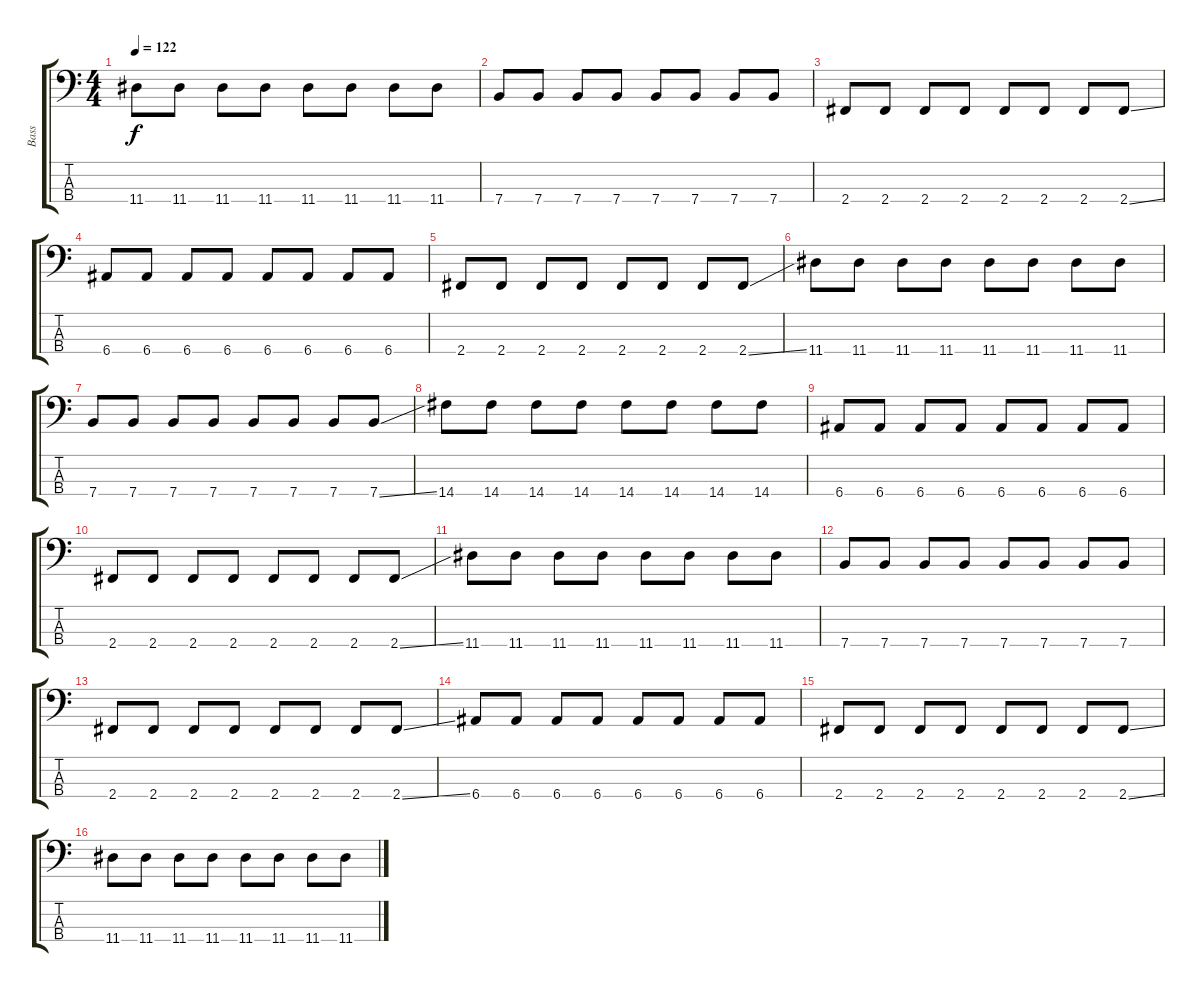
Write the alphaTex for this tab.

\track ("Bass" "Bass") {instrument electricbassfinger}
\staff {score tabs}
\tuning (G2 D2 A1 E1) {hide}
\ts (4 4)
\tempo 122
\clef f4
\ks c
11.4.8{dy f} 11.4.8 11.4.8 11.4.8 11.4.8 11.4.8 11.4.8 11.4.8 |
7.4.8 7.4.8 7.4.8 7.4.8 7.4.8 7.4.8 7.4.8 7.4.8 |
2.4.8 2.4.8 2.4.8 2.4.8 2.4.8 2.4.8 2.4.8 2.4{ss}.8 |
6.4.8 6.4.8 6.4.8 6.4.8 6.4.8 6.4.8 6.4.8 6.4.8 |
2.4.8 2.4.8 2.4.8 2.4.8 2.4.8 2.4.8 2.4.8 2.4{ss}.8 |
11.4.8 11.4.8 11.4.8 11.4.8 11.4.8 11.4.8 11.4.8 11.4.8 |
7.4.8 7.4.8 7.4.8 7.4.8 7.4.8 7.4.8 7.4.8 7.4{ss}.8 |
14.4.8 14.4.8 14.4.8 14.4.8 14.4.8 14.4.8 14.4.8 14.4.8 |
6.4.8 6.4.8 6.4.8 6.4.8 6.4.8 6.4.8 6.4.8 6.4.8 |
2.4.8 2.4.8 2.4.8 2.4.8 2.4.8 2.4.8 2.4.8 2.4{ss}.8 |
11.4.8 11.4.8 11.4.8 11.4.8 11.4.8 11.4.8 11.4.8 11.4.8 |
7.4.8 7.4.8 7.4.8 7.4.8 7.4.8 7.4.8 7.4.8 7.4.8 |
2.4.8 2.4.8 2.4.8 2.4.8 2.4.8 2.4.8 2.4.8 2.4{ss}.8 |
6.4.8 6.4.8 6.4.8 6.4.8 6.4.8 6.4.8 6.4.8 6.4.8 |
2.4.8 2.4.8 2.4.8 2.4.8 2.4.8 2.4.8 2.4.8 2.4{ss}.8 |
11.4.8 11.4.8 11.4.8 11.4.8 11.4.8 11.4.8 11.4.8 11.4.8
